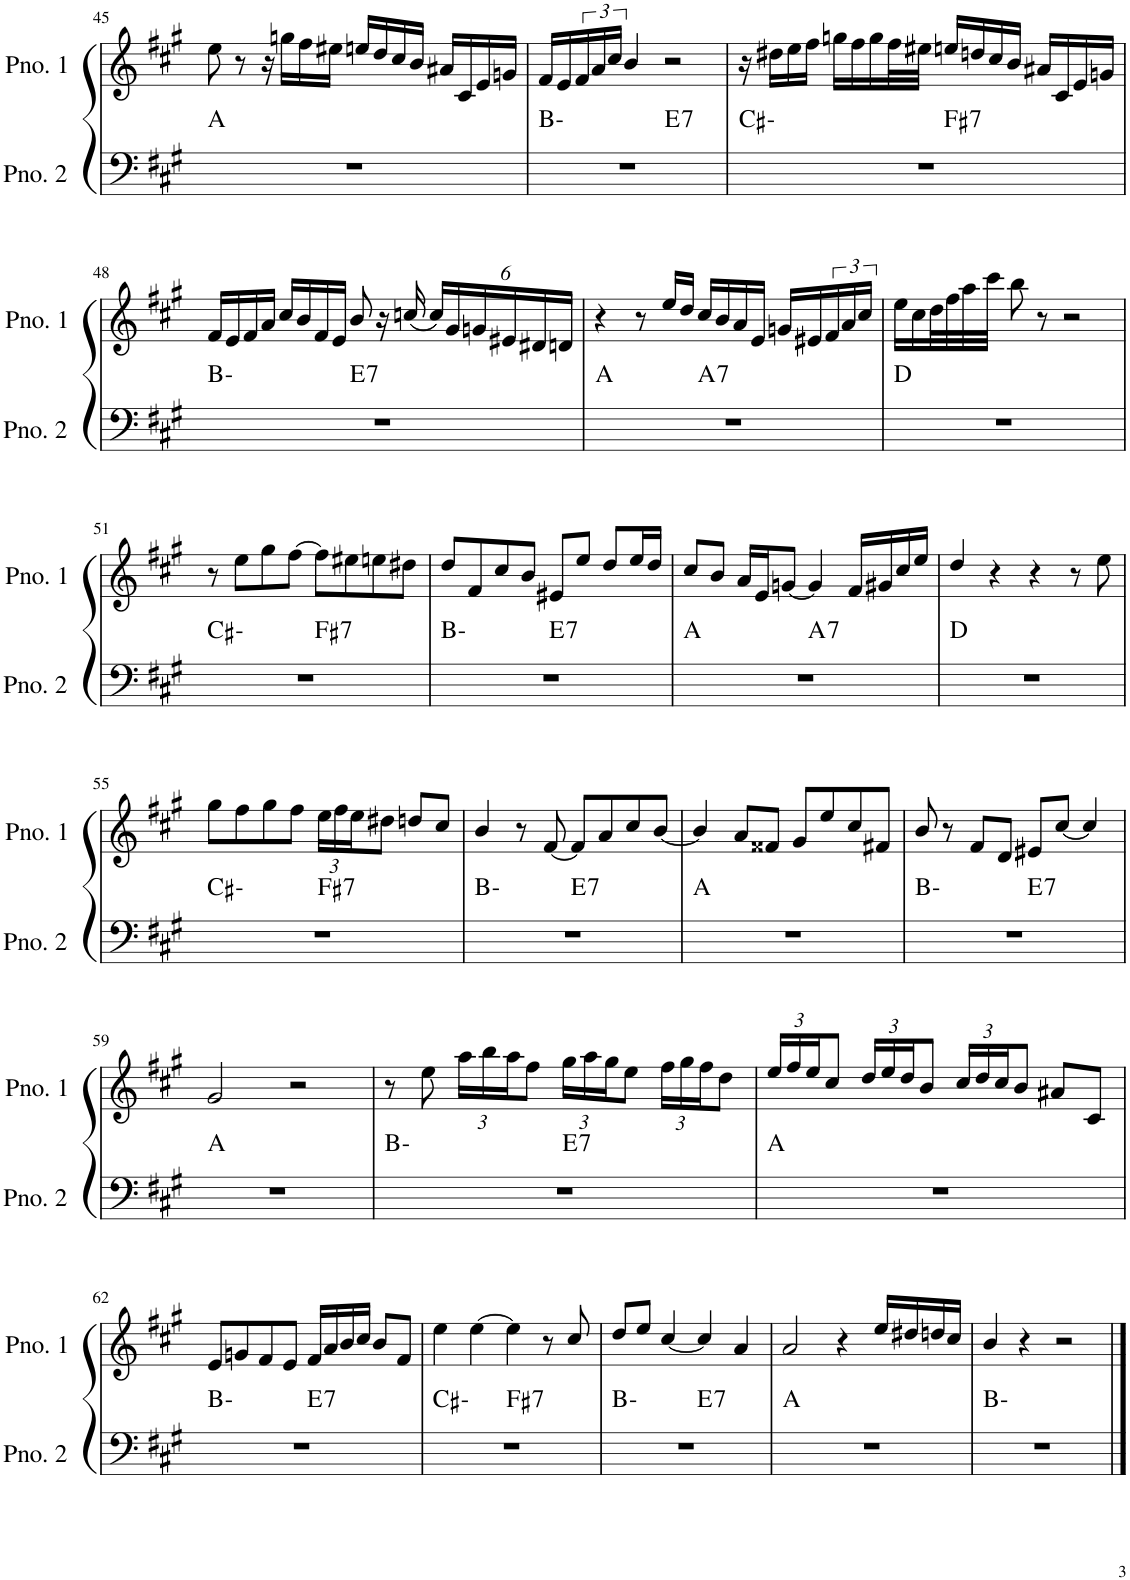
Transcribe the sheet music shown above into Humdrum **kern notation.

**kern	**harte	**kern
*part2	*part2	*part1
*staff2	*	*staff1
*I"ピアノ 2	*	*I"ピアノ 1
!!LO:PB:g=z
*clefF4	*	*clefG2
*k[f#c#g#]	*	*k[f#c#g#]
*M4/4	*	*M4/4
=45	=45	=45
1r	A:maj	8ee\
.	.	8r
.	.	16r
.	.	16ggn\LL
.	.	16ff#\
.	.	16ee#X\JJ
.	.	16een/LL
.	.	16dd/
.	.	16cc#/
.	.	16b/JJ
.	.	16a#X/LL
.	.	16c#/
.	.	16e/
.	.	16gn/JJ
=46	=46	=46
*^	*	*
1r	2ryy	B:min	16f#/LL
.	.	.	16e/
.	.	.	24f#/
.	.	.	24a/
.	.	.	24cc#/JJ
.	.	.	4b/
!	!	!LO:H:kt=7	!
.	2ryy	E:7	2r
=47	=47	=47	=47
1r	2ryy	C#:min	16r
.	.	.	16dd#X\LL
.	.	.	16ee\
.	.	.	16ff#\JJ
.	.	.	16ggn\LL
.	.	.	16ff#\
.	.	.	16gg\
.	.	.	32ff#\L
.	.	.	32ee#X\JJJ
!	!	!LO:H:kt=7	!
.	2ryy	F#:7	16een/LL
.	.	.	16ddn/
.	.	.	16cc#/
.	.	.	16b/JJ
.	.	.	16a#X/LL
.	.	.	16c#/
.	.	.	16e/
.	.	.	16gn/JJ
!!LO:LB:g=z
=48	=48	=48	=48
1r	2ryy	B:min	16f#/LL
.	.	.	16e/
.	.	.	16f#/
.	.	.	16a/JJ
.	.	.	16cc#/LL
.	.	.	16b/
.	.	.	16f#/
.	.	.	16e/JJ
!	!	!LO:H:kt=7	!
.	2ryy	E:7	8b/
.	.	.	16r
.	.	.	(16ccn/
*	*	*	*Xbrackettup
.	.	.	24cc/LL)
.	.	.	24g#/
.	.	.	24gn/
.	.	.	24e#X/
.	.	.	24d#X/
.	.	.	24dn/JJ
=49	=49	=49	=49
1r	2ryy	A:maj	4r
.	.	.	8r
.	.	.	16ee/LL
.	.	.	16dd/JJ
!	!	!LO:H:kt=7	!
.	2ryy	A:7	16cc#/LL
.	.	.	16b/
.	.	.	16a/
.	.	.	16e/JJ
.	.	.	16gn/LL
.	.	.	16e#X/
*	*	*	*brackettup
.	.	.	24f#/
.	.	.	24a/
.	.	.	24cc#/JJ
*v	*v	*	*
=50	=50	=50
1r	D:maj	16ee\LL
.	.	16cc#\
.	.	32dd\L
.	.	32ff#\
.	.	32aa\
.	.	32ccc#\JJJ
.	.	8bb\
.	.	8r
.	.	2r
!!LO:LB:g=z
=51	=51	=51
*^	*	*
1r	2ryy	C#:min	8r
.	.	.	8ee\L
.	.	.	8gg#\
.	.	.	[8ff#\J
!	!	!LO:H:kt=7	!
.	2ryy	F#:7	8ff#\L]
.	.	.	8ee#X\
.	.	.	8een\
.	.	.	8dd#X\J
=52	=52	=52	=52
1r	2ryy	B:min	8dd/L
.	.	.	8f#/
.	.	.	8cc#/
.	.	.	8b/J
!	!	!LO:H:kt=7	!
.	2ryy	E:7	8e#X/L
.	.	.	8ee/J
.	.	.	8dd/L
.	.	.	16ee/L
.	.	.	16dd/JJ
=53	=53	=53	=53
1r	2ryy	A:maj	8cc#/L
.	.	.	8b/J
.	.	.	16a/LL
.	.	.	16e/J
.	.	.	[8gn/J
!	!	!LO:H:kt=7	!
.	2ryy	A:7	4g/]
.	.	.	16f#/LL
.	.	.	16g#X/
.	.	.	16cc#/
.	.	.	16ee/JJ
*v	*v	*	*
=54	=54	=54
1r	D:maj	4dd/
.	.	4r
.	.	4r
.	.	8r
.	.	8ee\
!!LO:LB:g=z
=55	=55	=55
*^	*	*
1r	2ryy	C#:min	8gg#\L
.	.	.	8ff#\
.	.	.	8gg#\
.	.	.	8ff#\J
*	*	*	*Xbrackettup
!	!	!LO:H:kt=7	!
.	2ryy	F#:7	24ee\LL
.	.	.	24ff#\
.	.	.	24ee\J
.	.	.	8dd#X\J
.	.	.	8ddn/L
.	.	.	8cc#/J
=56	=56	=56	=56
1r	2ryy	B:min	4b/
.	.	.	8r
.	.	.	[8f#/
!	!	!LO:H:kt=7	!
.	2ryy	E:7	8f#/L]
.	.	.	8a/
.	.	.	8cc#/
.	.	.	[8b/J
*v	*v	*	*
=57	=57	=57
1r	A:maj	4b/]
.	.	8a/L
.	.	8f##X/J
.	.	8g#/L
.	.	8ee/
.	.	8cc#/
.	.	8f#X/J
=58	=58	=58
*^	*	*
1r	2ryy	B:min	8b/
.	.	.	8r
.	.	.	8f#/L
.	.	.	8d/J
!	!	!LO:H:kt=7	!
.	2ryy	E:7	8e#X/L
.	.	.	[8cc#/J
.	.	.	4cc#/]
*v	*v	*	*
!!LO:LB:g=z
=59	=59	=59
1r	A:maj	2g#/
.	.	2r
=60	=60	=60
*^	*	*
1r	2ryy	B:min	8r
.	.	.	8ee\
.	.	.	24aa\LL
.	.	.	24bb\
.	.	.	24aa\J
.	.	.	8ff#\J
!	!	!LO:H:kt=7	!
.	2ryy	E:7	24gg#\LL
.	.	.	24aa\
.	.	.	24gg#\J
.	.	.	8ee\J
.	.	.	24ff#\LL
.	.	.	24gg#\
.	.	.	24ff#\J
.	.	.	8dd\J
*v	*v	*	*
=61	=61	=61
1r	A:maj	24ee/LL
.	.	24ff#/
.	.	24ee/J
.	.	8cc#/J
.	.	24dd/LL
.	.	24ee/
.	.	24dd/J
.	.	8b/J
.	.	24cc#/LL
.	.	24dd/
.	.	24cc#/J
.	.	8b/J
.	.	8a#X/L
.	.	8c#/J
!!LO:LB:g=z
=62	=62	=62
*^	*	*
1r	2ryy	B:min	8e/L
.	.	.	8gn/
.	.	.	8f#/
.	.	.	8e/J
!	!	!LO:H:kt=7	!
.	2ryy	E:7	16f#/LL
.	.	.	16a/
.	.	.	16b/
.	.	.	16cc#/JJ
.	.	.	8b/L
.	.	.	8f#/J
=63	=63	=63	=63
1r	2ryy	C#:min	4ee\
.	.	.	[4ee\
!	!	!LO:H:kt=7	!
.	2ryy	F#:7	4ee\]
.	.	.	8r
.	.	.	8cc#/
=64	=64	=64	=64
1r	2ryy	B:min	8dd/L
.	.	.	8ee/J
.	.	.	[4cc#/
!	!	!LO:H:kt=7	!
.	2ryy	E:7	4cc#/]
.	.	.	4a/
*v	*v	*	*
=65	=65	=65
1r	A:maj	2a/
.	.	4r
.	.	16ee/LL
.	.	16dd#X/
.	.	16ddn/
.	.	16cc#/JJ
=66	=66	=66
1r	B:min	4b/
.	.	4r
.	.	2r
==	==	==
*-	*-	*-
